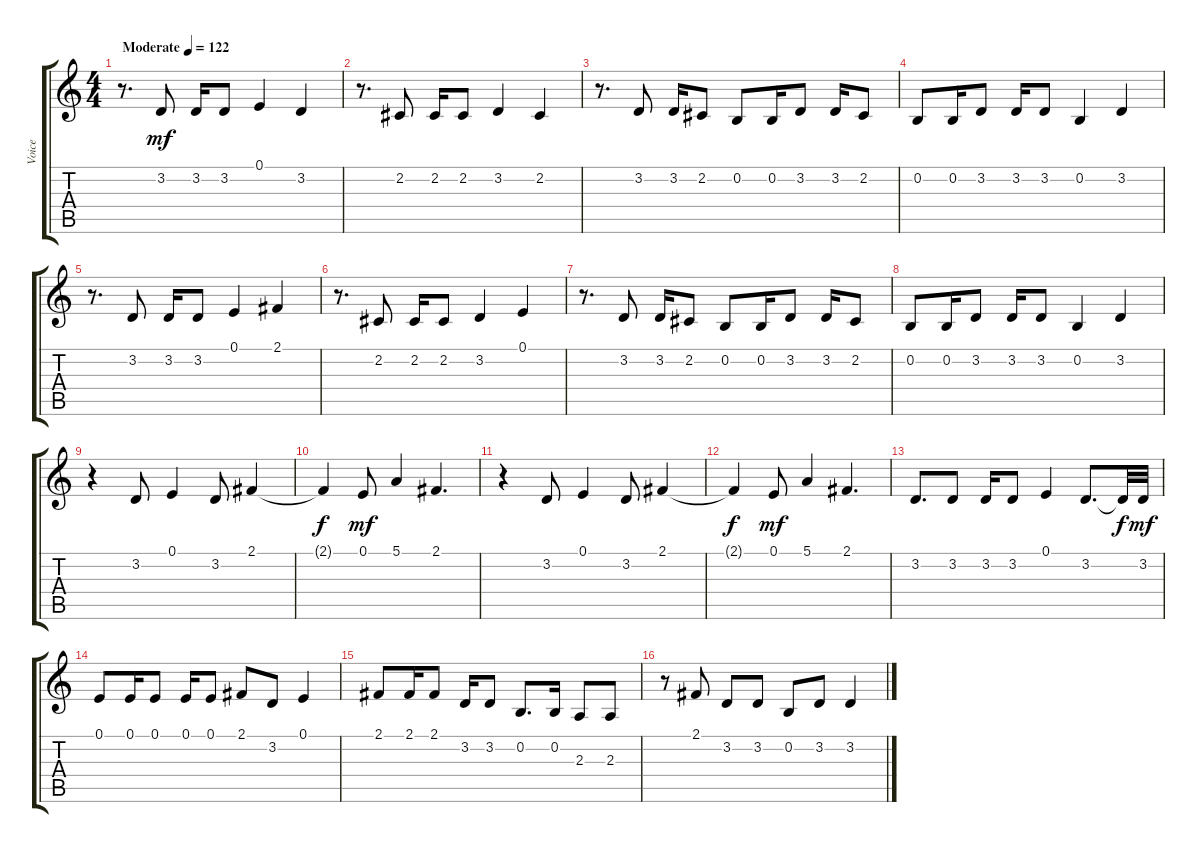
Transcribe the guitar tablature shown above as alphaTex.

\track ("Voice " "Voice ") {instrument altosax}
\staff {score tabs}
\tuning (E4 B3 G3 D3 A2 E2) {hide}
\ts (4 4)
\tempo (122 "Moderate")
\clef g2
\ks c
r.8{d dy mf instrument altosax} 3.2.8 3.2.16 3.2.8 0.1.4 3.2.4 |
r.8{d} 2.2.8 2.2.16 2.2.8 3.2.4 2.2.4 |
r.8{d} 3.2.8 3.2.16 2.2.8 0.2.8 0.2.16 3.2.8 3.2.16 2.2.8 |
0.2.8 0.2.16 3.2.8 3.2.16 3.2.8 0.2.4 3.2.4 |
r.8{d} 3.2.8 3.2.16 3.2.8 0.1.4 2.1.4 |
r.8{d} 2.2.8 2.2.16 2.2.8 3.2.4 0.1.4 |
r.8{d} 3.2.8 3.2.16 2.2.8 0.2.8 0.2.16 3.2.8 3.2.16 2.2.8 |
0.2.8 0.2.16 3.2.8 3.2.16 3.2.8 0.2.4 3.2.4 |
r.4 3.2.8 0.1.4 3.2.8 2.1.4 |
2.1{t}.4{dy f} 0.1.8{dy mf} 5.1.4 2.1.4{d} |
r.4 3.2.8 0.1.4 3.2.8 2.1.4 |
2.1{t}.4{dy f} 0.1.8{dy mf} 5.1.4 2.1.4{d} |
3.2.8{d} 3.2.8 3.2.16 3.2.8 0.1.4 3.2.8{d} 3.2{t}.32{dy f} 3.2.32{dy mf} |
0.1.8 0.1.16 0.1.8 0.1.16 0.1.8 2.1.8 3.2.8 0.1.4 |
2.1.8 2.1.16 2.1.8 3.2.16 3.2.8 0.2.8{d} 0.2.16 2.3.8 2.3.8 |
r.8 2.1.8 3.2.8 3.2.8 0.2.8 3.2.8 3.2.4
